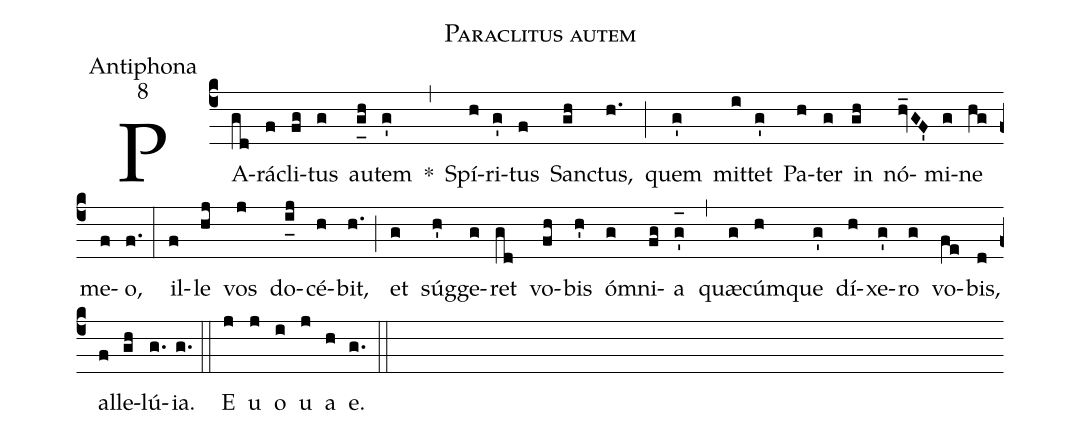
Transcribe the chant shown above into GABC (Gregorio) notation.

name:Paraclitus autem;
office-part:Antiphona;
mode:8;
%%
(c4) PA(gd)rá(f)cli(fg)tus(g) au(g_[uh:l]h)tem(g') *(,) Spí(h)ri(g')tus(f) San(gh)ctus,(h.) (;) quem(g') mit(i)tet(g') Pa(h)ter(g) in(gh) nó(hv_GF')mi(g)ne(hg) me(f)o,(f.) (:) il(f)le(hj) vos(j) do(i_[uh:l]j)cé(h)bit,(h.) (;) et(g) súg(h')ge(g)ret(gd) vo(fh)bis(h') ó(g)mni(fg)a(g'_[oh:h]) (,) quæ(g)cúm(h)que(g') dí(h)xe(g')ro(g) vo(fe)bis,(d) al(f)le(gh)lú(g.){ia}.(g.) (::) <eu>E(j) u(j) o(i) u(j) a(h) e.</eu>(g.) (::)
